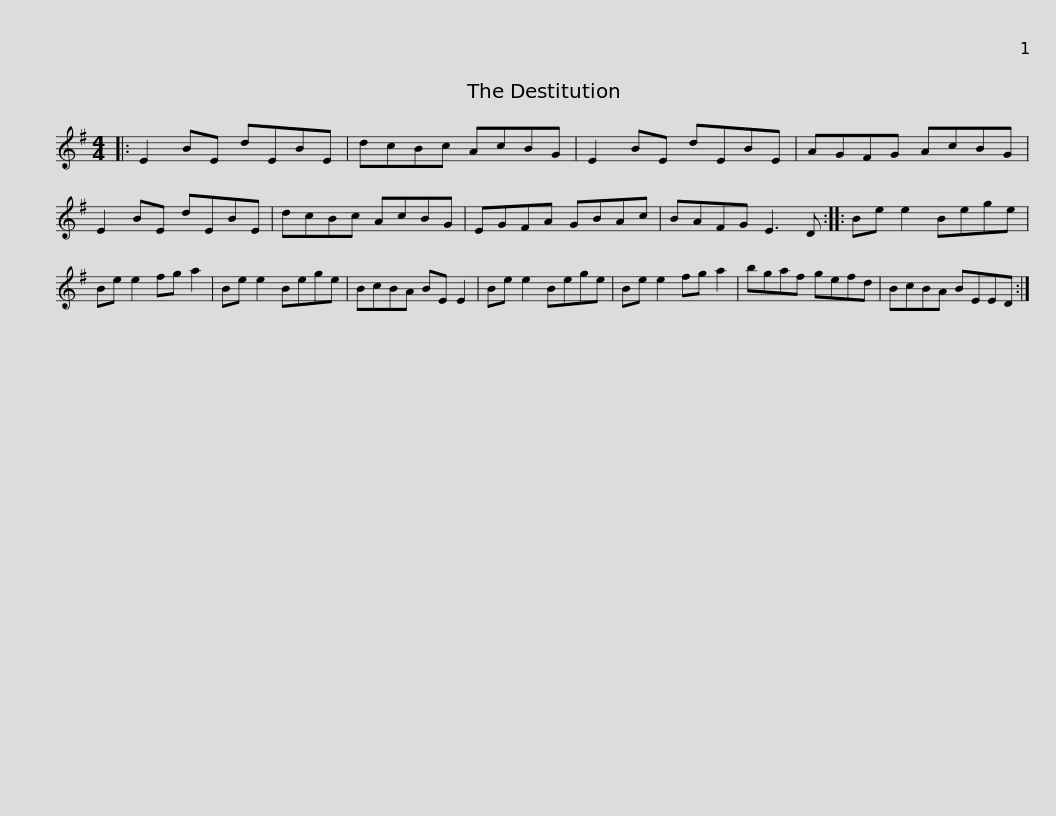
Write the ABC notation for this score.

X:1
L:1/8
M:4/4
I:linebreak $
K:Emin
V:1 treble
V:1
|: E2 BE dEBE | dcBc AcBG | E2 BE dEBE | AGFG AcBG | E2 BE dEBE |$ %5
 dcBc AcBG | EGFA GBAc | BAFG E3 D :: Be e2 Bege | Be e2 fg a2 | %10
 Be e2 Bege |$ BcBA BE E2 | Be e2 Bege | Be e2 fg a2 | bgaf gefd | %15
 BcBA BEED :| %16
